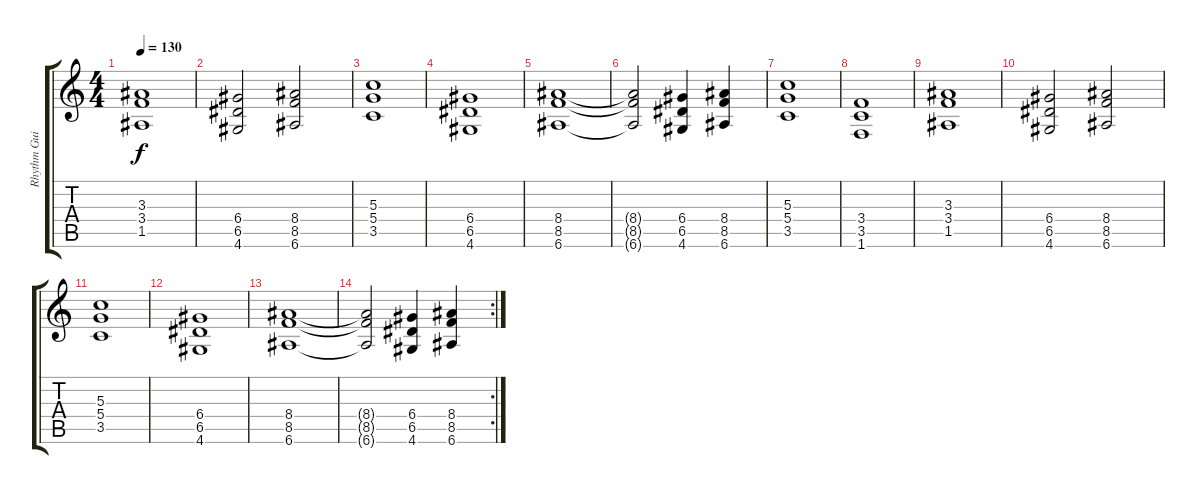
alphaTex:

\track ("Rhythm Guitar" "Rhythm Gui") {instrument distortionguitar}
\staff {score tabs}
\tuning (E4 B3 G3 D3 A2 E2) {hide}
\ts (4 4)
\tempo 130
\clef g2
\ks c
(3.3 3.4 1.5).1{dy f} |
(6.4 6.5 4.6).2 (8.4 8.5 6.6).2 |
(5.3 5.4 3.5).1 |
(6.4 6.5 4.6).1 |
(8.4 8.5 6.6).1 |
(8.4{t} 8.5{t} 6.6{t}).2 (6.4 6.5 4.6).4 (8.4 8.5 6.6).4 |
(5.3 5.4 3.5).1 |
(3.4 3.5 1.6).1 |
(3.3 3.4 1.5).1 |
(6.4 6.5 4.6).2 (8.4 8.5 6.6).2 |
(5.3 5.4 3.5).1 |
(6.4 6.5 4.6).1 |
(8.4 8.5 6.6).1 |
\rc 2
(8.4{t} 8.5{t} 6.6{t}).2 (6.4 6.5 4.6).4 (8.4 8.5 6.6).4
